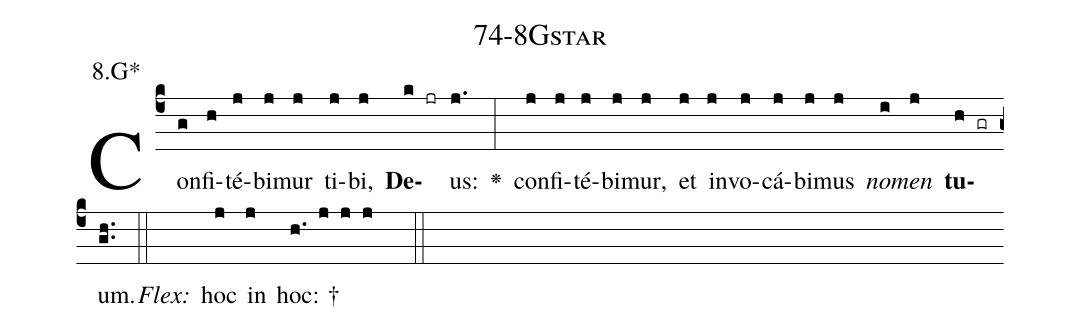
name: 74-8Gstar;
annotation: 8.G*;
%%
(c4)Con(g)fi(h)té(j)bi(j)mur(j) ti(j)bi,(j) <b>De</b>(k jr)us:(j.) <v>\greheightstar</v>(:) con(j)fi(j)té(j)bi(j)mur,(j) et(j) in(j)vo(j)cá(j)bi(j)mus(j) <i>no</i>(i)<i>men</i>(j) <b>tu</b>(h gr)um.(gh..) (::)
<i>Flex:</i>()  hoc(j) in(j) hoc: †(h. j j j  ::)

%E(j) u(j) o(i) u(j) a(h) e.(gh..) (::)
